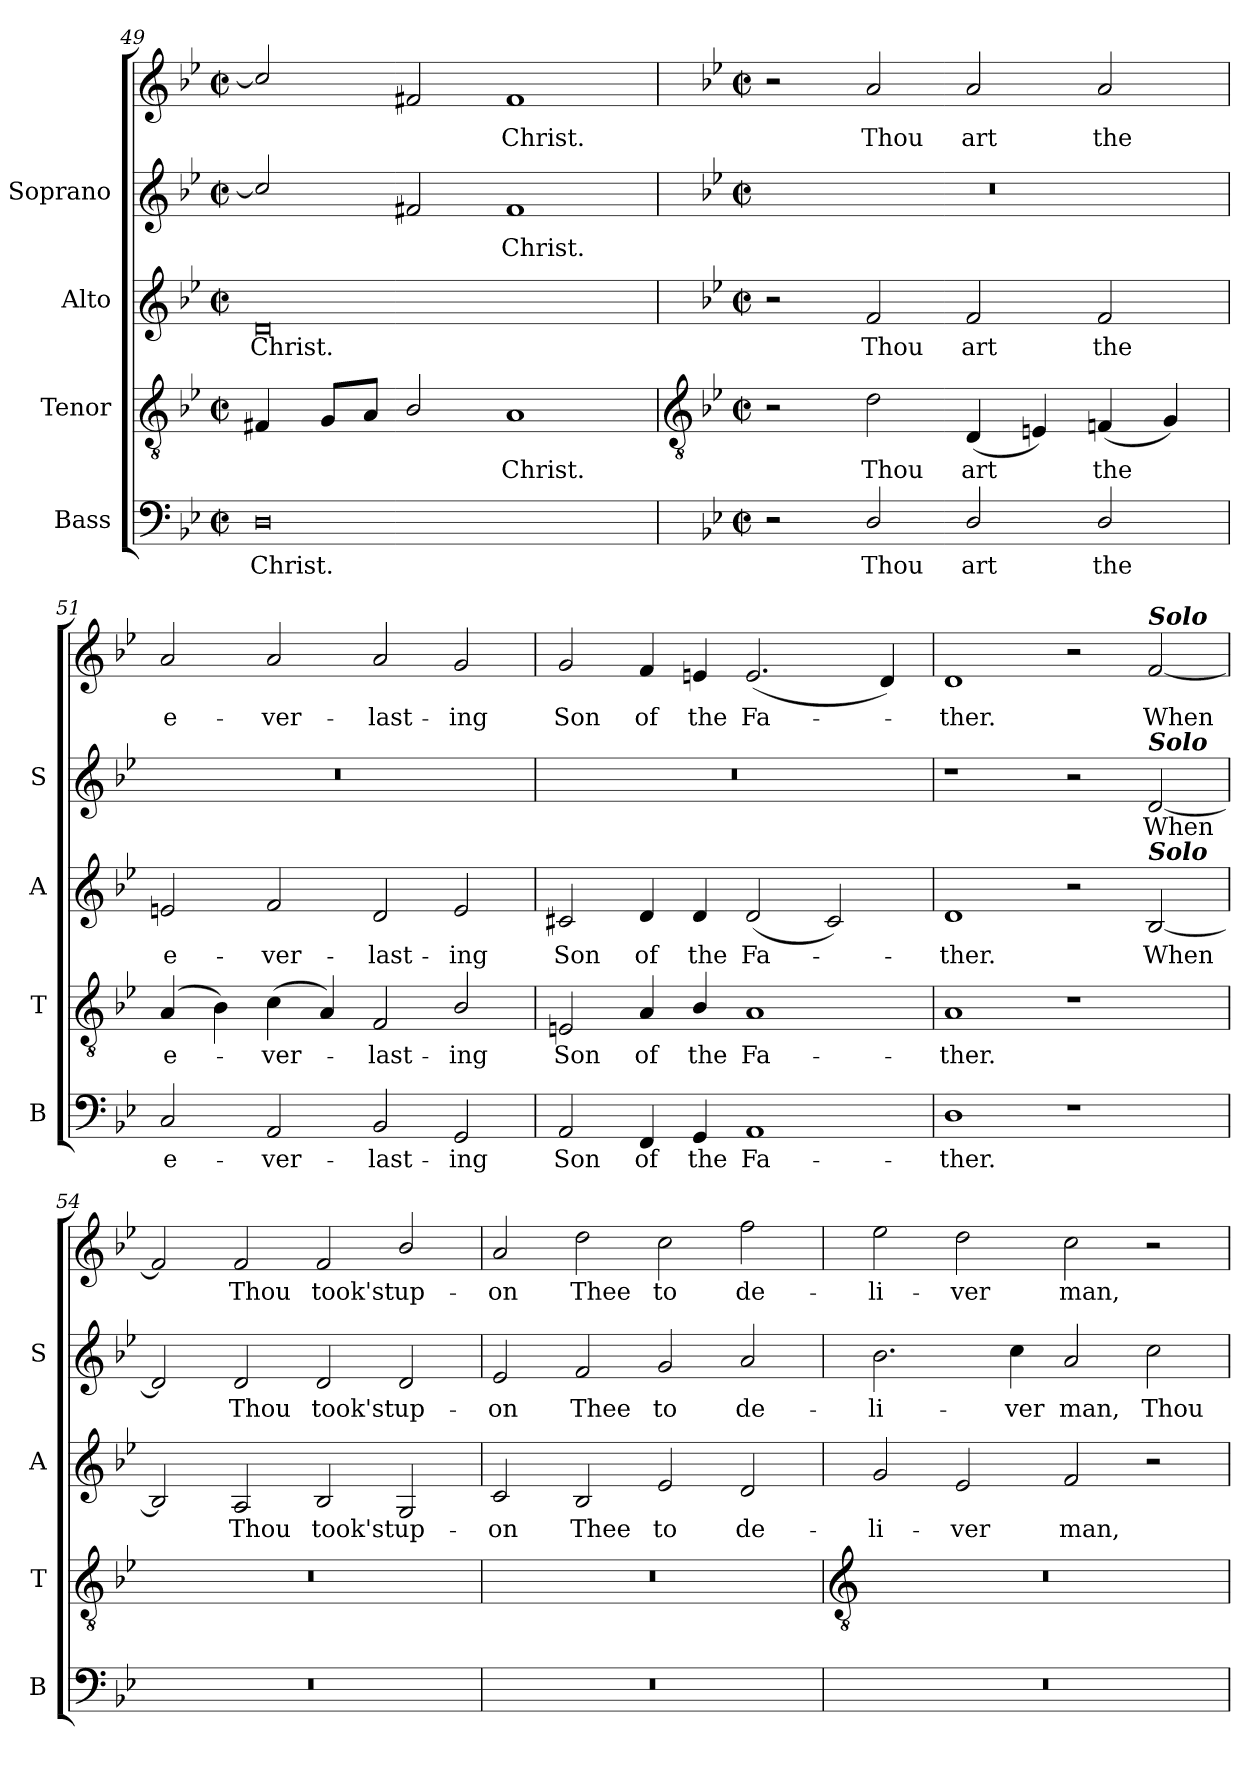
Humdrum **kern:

**kern	**text	**kern	**text	**kern	**text	**kern	**text	**kern	**text
*part4	*part4	*part3	*part3	*part2	*part2	*part1	*part1	*part1	*part1
*staff5	*staff5	*staff4	*staff4	*staff3	*staff3	*staff2	*staff2	*staff1	*staff1
*I"Bass	*	*I"Tenor	*	*I"Alto	*	*I"Soprano	*	*	*
*I'B	*	*I'T	*	*I'A	*	*I'S	*	*	*
*clefF4	*	*clefGv2	*	*clefG2	*	*clefG2	*	*clefG2	*
*k[b-e-]	*	*k[b-e-]	*	*k[b-e-]	*	*k[b-e-]	*	*k[b-e-]	*
*B-:	*	*B-:	*	*B-:	*	*B-:	*	*B-:	*
*M4/2	*	*M4/2	*	*M4/2	*	*M4/2	*	*M4/2	*
*met(c|)	*	*met(c|)	*	*met(c|)	*	*met(c|)	*	*met(c|)	*
=49	=49	=49	=49	=49	=49	=49	=49	=49	=49
!	!LO:LY:b	!	!	!	!LO:LY:b	!	!	!	!
*	*	*	*	*	*	*^	*	*^	*
0D	Christ.	4F#X	.	0d	Christ.	2cc]	0ryy	.	2cc]	0ryy	.
.	.	8GL	.	.	.	.	.	.	.	.	.
.	.	8AJ	.	.	.	.	.	.	.	.	.
.	.	2B-/	.	.	.	2f#X	.	.	2f#X	.	.
!	!	!	!LO:LY:b	!	!	!	!	!LO:LY:b	!	!	!LO:LY:b
.	.	1A	Christ.	.	.	1f#	.	Christ.	1f#	.	Christ.
*	*	*	*	*	*	*v	*v	*	*	*	*
*	*	*	*	*	*	*	*	*v	*v	*
!!LO:LB:g=z
=50	=50	=50	=50	=50	=50	=50	=50	=50	=50
*	*	*clefGv2	*	*	*	*	*	*	*
*	*	*	*	*	*	*k[b-e-]	*	*k[b-e-]	*
*	*	*	*	*	*	*B-:	*	*B-:	*
*M4/2	*	*M4/2	*	*M4/2	*	*M4/2	*	*M4/2	*
*met(c|)	*	*met(c|)	*	*met(c|)	*	*met(c|)	*	*met(c|)	*
2r	.	2r	.	2r	.	0r	.	2r	.
!	!LO:LY:b	!	!LO:LY:b	!	!LO:LY:b	!	!	!	!LO:LY:b
2D/	Thou	2d	Thou	2f	Thou	.	.	2a/	Thou
!	!LO:LY:b	!	!LO:LY:b	!	!LO:LY:b	!	!	!	!LO:LY:b
2D/	art	(<4D	art	2f	art	.	.	2a/	art
.	.	4En)	.	.	.	.	.	.	.
!	!LO:LY:b	!	!LO:LY:b	!	!LO:LY:b	!	!	!	!LO:LY:b
2D/	the	(<4Fn	the	2f	the	.	.	2a/	the
.	.	4G)	.	.	.	.	.	.	.
=51	=51	=51	=51	=51	=51	=51	=51	=51	=51
!	!LO:LY:b	!	!LO:LY:b	!	!LO:LY:b	!	!	!	!LO:LY:b
2C/	e-	(<4A	e-	2en	e-	0r	.	2a/	e-
.	.	4B-)	.	.	.	.	.	.	.
!	!LO:LY:b	!	!LO:LY:b	!	!LO:LY:b	!	!	!	!LO:LY:b
2AA	-ver-	(<4c	ver-	2f	-ver-	.	.	2a/	-ver-
.	.	4A/)	.	.	.	.	.	.	.
!	!LO:LY:b	!	!LO:LY:b	!	!LO:LY:b	!	!	!	!LO:LY:b
2BB-	-last-	2F	last-	2d	-last-	.	.	2a/	-last-
!	!LO:LY:b	!	!LO:LY:b	!	!LO:LY:b	!	!	!	!LO:LY:b
2GG	-ing	2B-/	-ing	2e	-ing	.	.	2g	-ing
=52	=52	=52	=52	=52	=52	=52	=52	=52	=52
!	!LO:LY:b	!	!LO:LY:b	!	!LO:LY:b	!	!	!	!LO:LY:b
2AA	Son	2En	Son	2c#X	Son	0r	.	2g	Son
!	!LO:LY:b	!	!LO:LY:b	!	!LO:LY:b	!	!	!	!LO:LY:b
4FF	of	4A	of	4d	of	.	.	4f	of
!	!LO:LY:b	!	!LO:LY:b	!	!LO:LY:b	!	!	!	!LO:LY:b
4GG	the	4B-/	the	4d	the	.	.	4en	the
!	!LO:LY:b	!	!LO:LY:b	!	!LO:LY:b	!	!	!	!LO:LY:b
1AA	Fa-	1A	Fa-	(<2d	Fa-	.	.	(<2.e	Fa-
.	.	.	.	2c#)	.	.	.	.	.
.	.	.	.	.	.	.	.	4d)	.
=53	=53	=53	=53	=53	=53	=53	=53	=53	=53
!	!LO:LY:b	!	!LO:LY:b	!	!LO:LY:b	!	!	!	!LO:LY:b
1D	-ther.	1A	-ther.	1d	ther.	1r	.	1d	ther.
1r	.	1r	.	2r	.	2r	.	2r	.
!	!	!	!	!	!	!	!	!LO:TX:a:Bi:t=Solo	!
!	!	!	!	!	!	!LO:TX:a:Bi:t=Solo	!	!	!
!	!	!	!	!LO:TX:a:Bi:t=Solo	!	!	!	!	!
!	!	!	!	!	!LO:LY:b	!	!LO:LY:b	!	!LO:LY:b
.	.	.	.	[2B-	When	[2d	When	[2f	When
=54	=54	=54	=54	=54	=54	=54	=54	=54	=54
0r	.	0r	.	2B-]	.	2d]	.	2f]	.
!	!	!	!	!	!LO:LY:b	!	!LO:LY:b	!	!LO:LY:b
.	.	.	.	2A	Thou	2d	-Thou	2f	Thou
!	!	!	!	!	!LO:LY:b	!	!LO:LY:b	!	!LO:LY:b
.	.	.	.	2B-	took'st	2d	took'st	2f	took'st
!	!	!	!	!	!LO:LY:b	!	!LO:LY:b	!	!LO:LY:b
.	.	.	.	2G	up-	2d	up-	2b-/	up-
=55	=55	=55	=55	=55	=55	=55	=55	=55	=55
!	!	!	!	!	!LO:LY:b	!	!LO:LY:b	!	!LO:LY:b
0r	.	0r	.	2c	-on	2e-	-on	2a	-on
!	!	!	!	!	!LO:LY:b	!	!LO:LY:b	!	!LO:LY:b
.	.	.	.	2B-	Thee	2f	Thee	2dd	Thee
!	!	!	!	!	!LO:LY:b	!	!LO:LY:b	!	!LO:LY:b
.	.	.	.	2e-	to	2g	to	2cc	to
!	!	!	!	!	!LO:LY:b	!	!LO:LY:b	!	!LO:LY:b
.	.	.	.	2d	de-	2a	de-	2ff	de-
!!LO:LB:g=z
=56	=56	=56	=56	=56	=56	=56	=56	=56	=56
*	*	*clefGv2	*	*	*	*	*	*	*
!	!	!	!	!	!LO:LY:b	!	!LO:LY:b	!	!LO:LY:b
0r	.	0r	.	2g	-li-	2.b-	li-	2ee-	-li-
!	!	!	!	!	!LO:LY:b	!	!	!	!LO:LY:b
.	.	.	.	2e-	-ver	.	.	2dd	-ver
!	!	!	!	!	!	!	!LO:LY:b	!	!
.	.	.	.	.	.	4cc	-ver	.	.
!	!	!	!	!	!LO:LY:b	!	!LO:LY:b	!	!LO:LY:b
.	.	.	.	2f	man,	2a	man,	2cc	man,
!	!	!	!	!	!	!	!LO:LY:b	!	!
.	.	.	.	2r	.	2cc	Thou	2r	.
=	=	=	=	=	=	=	=	=	=
*-	*-	*-	*-	*-	*-	*-	*-	*-	*-
